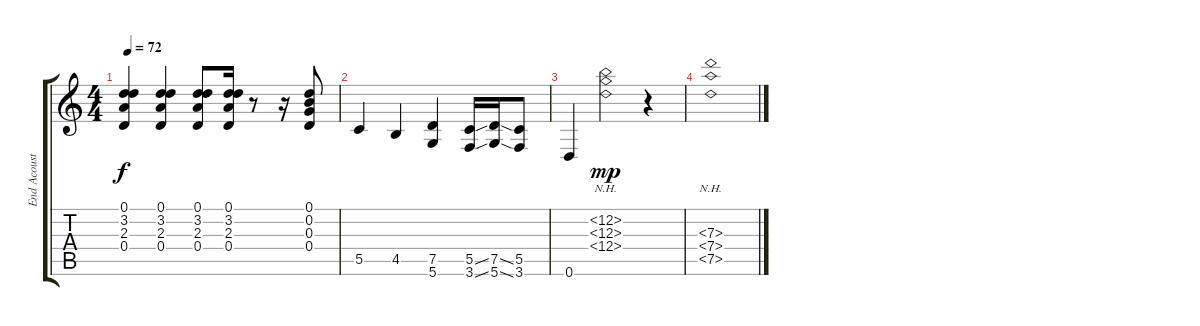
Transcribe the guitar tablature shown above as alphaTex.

\track ("End Acoustic Overdub - Open G" "End Acoust") {instrument acousticguitarsteel}
\staff {score tabs}
\tuning (D4 B3 G3 D3 G2 D2) {hide}
\ts (4 4)
\tempo 72
\clef g2
\ks c
(0.1 3.2 2.3 0.4).4{dy f} (0.1 3.2 2.3 0.4).4 (0.1 3.2 2.3 0.4).8 (0.1 3.2 2.3 0.4).16 r.8 r.16 (0.1 0.2 0.3 0.4).8 |
5.5.4 4.5.4 (7.5 5.6).4 (5.5{ss} 3.6{ss}).16 (7.5{ss} 5.6{ss}).16 (5.5 3.6).8 |
0.6.4 (12.2{nh} 12.3{nh} 12.4{nh}).2{dy mp} r.4 |
(7.3{nh} 7.4{nh} 7.5{nh}).1
